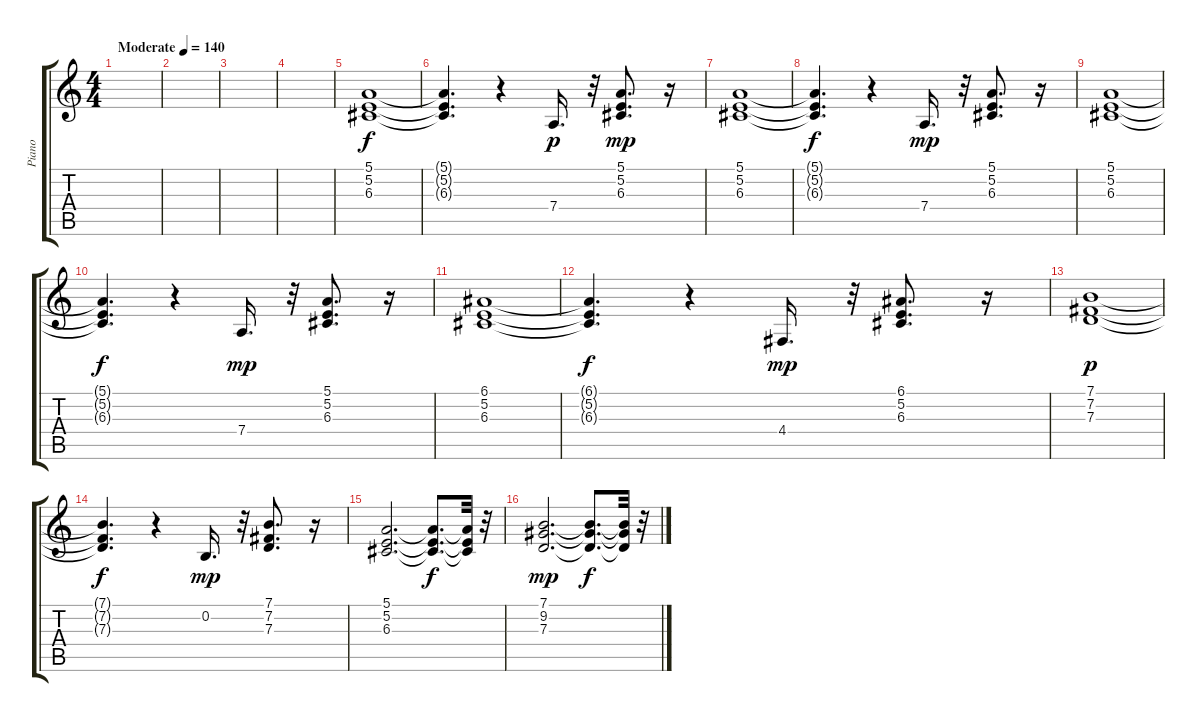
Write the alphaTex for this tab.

\track ("Piano" "Piano") {instrument acousticgrandpiano}
\staff {score tabs}
\tuning (E4 B3 G3 D3 A2 E2) {hide}
\ts (4 4)
\tempo (140 "Moderate")
\clef g2
\ks c
|
|
|
|
(5.1 5.2 6.3).1 |
(5.1{t} 5.2{t} 6.3{t}).4{d dy f} r.4 7.4.16{d dy p} r.32 (5.1 5.2 6.3).8{d dy mp} r.16 |
(5.1 5.2 6.3).1 |
(5.1{t} 5.2{t} 6.3{t}).4{d dy f} r.4 7.4.16{d dy mp} r.32 (5.1 5.2 6.3).8{d} r.16 |
(5.1 5.2 6.3).1 |
(5.1{t} 5.2{t} 6.3{t}).4{d dy f} r.4 7.4.16{d dy mp} r.32 (5.1 5.2 6.3).8{d} r.16 |
(6.1 5.2 6.3).1 |
(6.1{t} 5.2{t} 6.3{t}).4{d dy f} r.4 4.4.16{d dy mp} r.32 (6.1 5.2 6.3).8{d} r.16 |
(7.1 7.2 7.3).1{dy p} |
(7.1{t} 7.2{t} 7.3{t}).4{d dy f} r.4 0.2.16{d dy mp} r.32 (7.1 7.2 7.3).8{d} r.16 |
(5.1 5.2 6.3).2{d} (5.1{t} 5.2{t} 6.3{t}).8{d dy f} (5.1{t} 5.2{t} 6.3{t}).32 r.32 |
(7.1 9.2 7.3).2{d dy mp} (7.1{t} 9.2{t} 7.3{t}).8{d dy f} (7.1{t} 9.2{t} 7.3{t}).32 r.32
